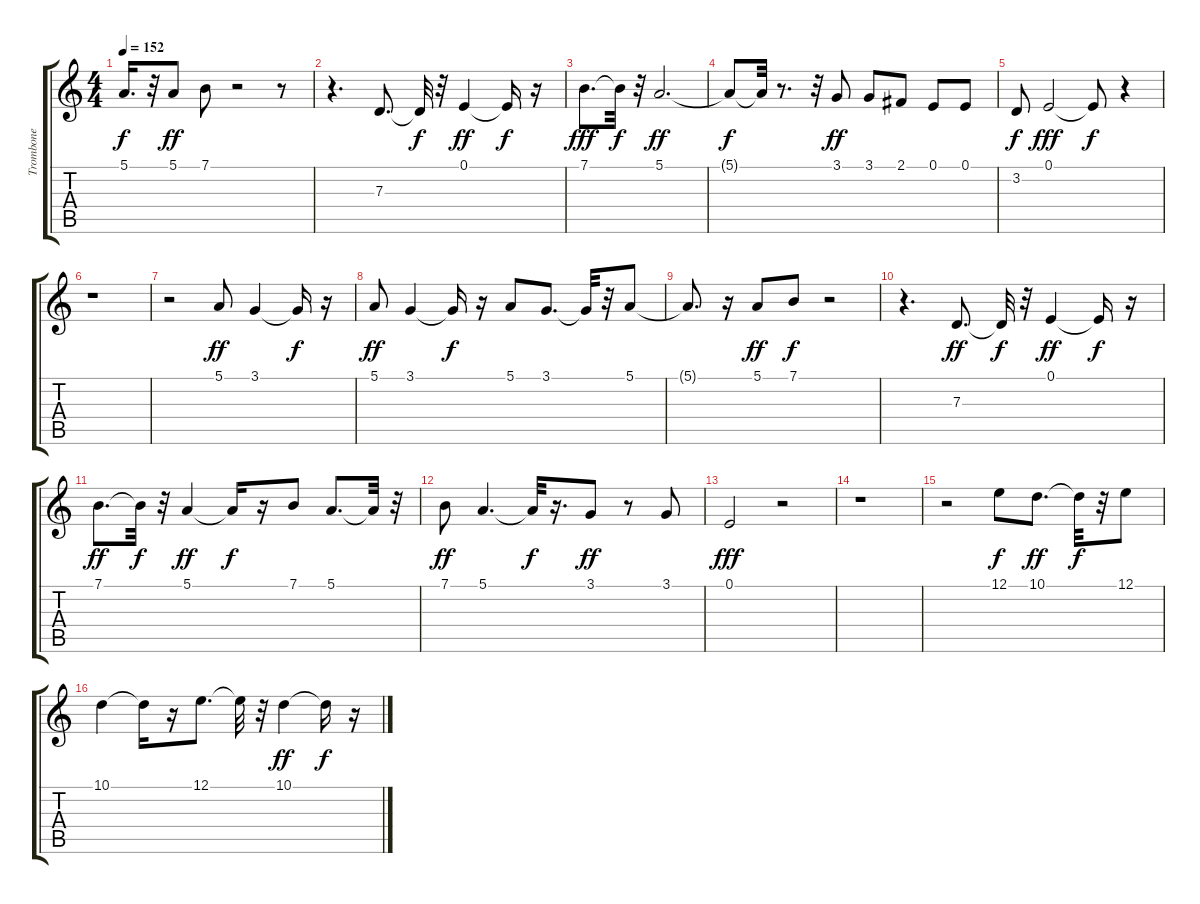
\track ("Trombone" "Trombone") {instrument trombone}
\staff {score tabs}
\tuning (E4 B3 G3 D3 A2 E2) {hide}
\ts (4 4)
\tempo 152
\clef g2
\ks c
5.1{t}.16{d dy f} r.32 5.1.8{dy ff} 7.1.8 r.2 r.8 |
r.4{d} 7.3.8{d} 7.3{t}.32{dy f} r.32 0.1.4{dy ff} 0.1{t}.16{dy f} r.16 |
7.1.8{d dy fff} 7.1{t}.32{dy f} r.32 5.1.2{d dy ff} |
5.1{t}.8{dy f} 5.1{t}.32 r.8{d} r.32 3.1.8{dy ff} 3.1.8 2.1.8 0.1.8 0.1.8 |
3.2.8{dy f} 0.1.2{dy fff} 0.1{t}.8{dy f} r.4 |
r.1 |
r.2 5.1.8{dy ff} 3.1.4 3.1{t}.16{dy f} r.16 |
5.1.8{dy ff} 3.1.4 3.1{t}.16{dy f} r.16 5.1.8 3.1.8{d} 3.1{t}.32 r.32 5.1.8 |
5.1{t}.8{d} r.16 5.1.8{dy ff} 7.1.8{dy f} r.2 |
r.4{d} 7.3.8{d dy ff} 7.3{t}.32{dy f} r.32 0.1.4{dy ff} 0.1{t}.16{dy f} r.16 |
7.1.8{d dy ff} 7.1{t}.32{dy f} r.32 5.1.4{dy ff} 5.1{t}.16{dy f} r.16 7.1.8 5.1.8{d} 5.1{t}.32 r.32 |
7.1.8{dy ff} 5.1.4{d} 5.1{t}.32{dy f} r.16{d} 3.1.8{dy ff} r.8 3.1.8 |
0.1.2{dy fff} r.2 |
r.1 |
r.2 12.1.8{dy f} 10.1.8{d dy ff} 10.1{t}.32{dy f} r.32 12.1.8 |
10.1.4 10.1{t}.16 r.16 12.1.8{d} 12.1{t}.32 r.32 10.1.4{dy ff} 10.1{t}.16{dy f} r.16
